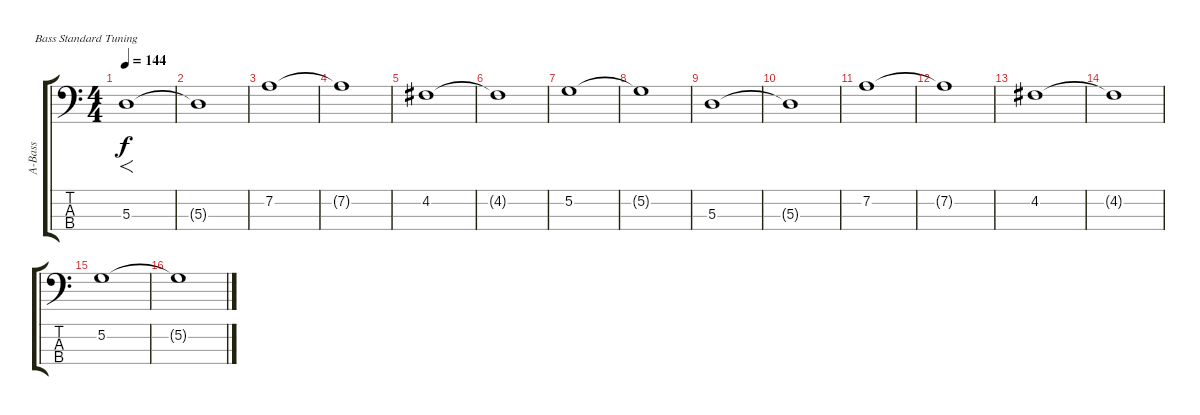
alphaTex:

\bracketExtendMode groupsimilarinstruments
\otherSystemsTrackNameOrientation horizontal
\track ("Taurus" "A-Bass") {instrument lead2sawtooth}
\staff {score tabs}
\tuning (G2 D2 A1 E1)
\displaytranspose 12
\ts (4 4)
\tempo 144
\clef f4
\ks c
5.3.1{f dy f instrument lead2sawtooth beam Down} |
5.3{t}.1{beam Down} |
7.2.1{beam Down} |
7.2{t}.1{beam Down} |
4.2{acc #}.1{beam Down} |
4.2{t acc #}.1{beam Down} |
5.2.1{beam Down} |
5.2{t}.1{beam Down} |
5.3.1{beam Down} |
5.3{t}.1{beam Down} |
7.2.1{beam Down} |
7.2{t}.1{beam Down} |
4.2{acc #}.1{beam Down} |
4.2{t acc #}.1{beam Down} |
5.2.1{beam Down} |
5.2{t}.1{beam Down}
